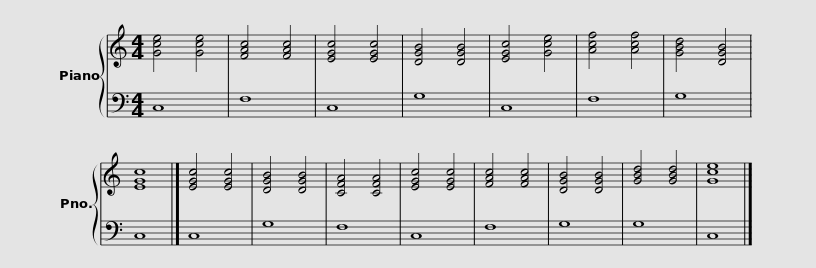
X:1
%%score { 1 | 2 }
L:1/8
M:4/4
I:linebreak $
K:C
V:1 treble
V:2 bass
V:1
 [Gce]4 [Gce]4 | [FAc]4 [FAc]4 | [EGc]4 [EGc]4 | [DGB]4 [DGB]4 | [EGc]4 [Gce]4 | %5
 [Acf]4 [Acf]4 | [GBd]4 [DGB]4 | [EGc]8 |]$ [EGc]4 [EGc]4 | [DGB]4 [DGB]4 | %10
 [CFA]4 [CFA]4 | [EGc]4 [EGc]4 | [FAc]4 [FAc]4 | [DGB]4 [DGB]4 | [GBd]4 [GBd]4 | %15
 [Gce]8 |] %16
V:2
 C,8 | F,8 | C,8 | G,8 | C,8 | %5
 F,8 | G,8 | C,8 |]$ C,8 | G,8 | %10
 F,8 | C,8 | F,8 | G,8 | G,8 | %15
 C,8 |] %16
